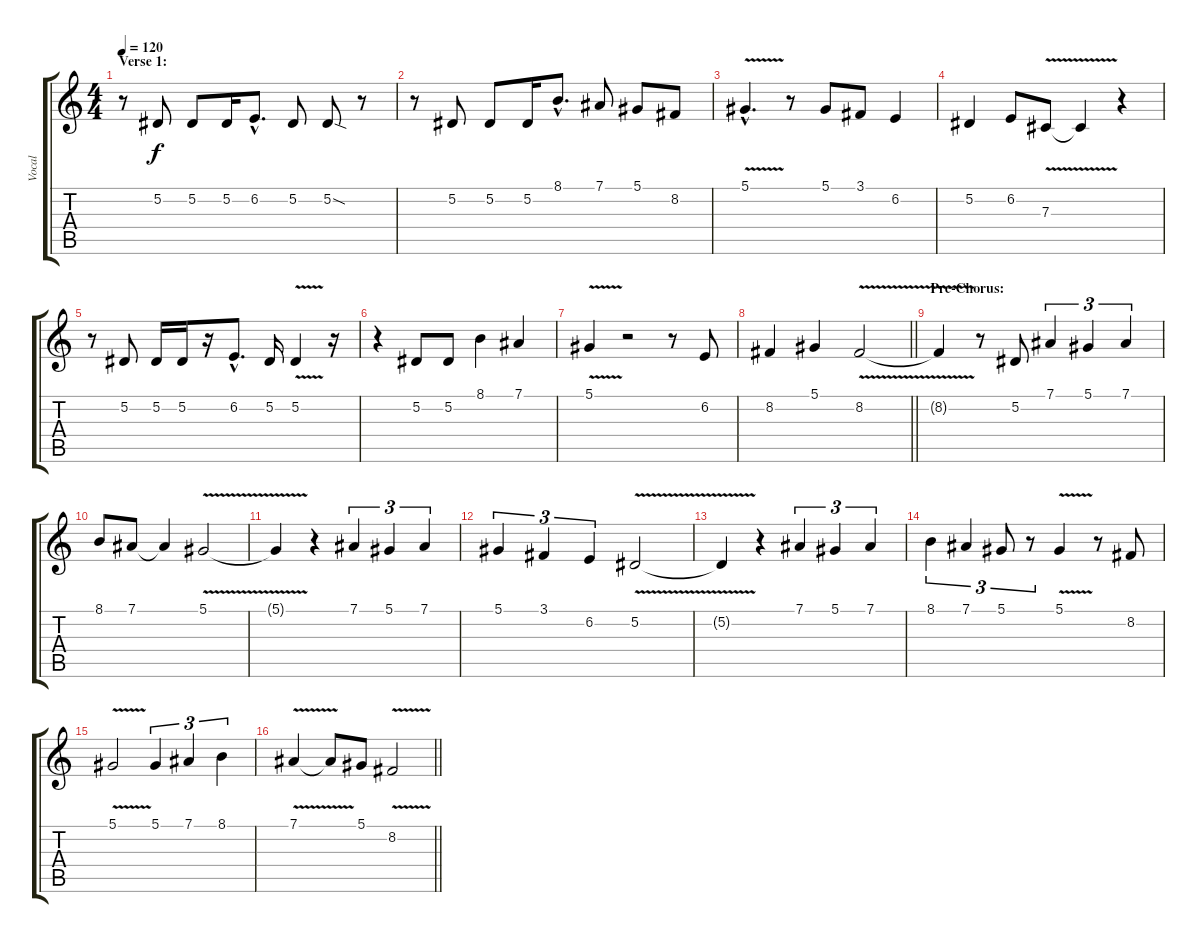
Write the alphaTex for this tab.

\track ("Vocal" "Vocal") {instrument oboe}
\staff {score tabs}
\tuning (Eb4 Bb3 Gb3 Db3 Ab2 Eb2) {hide}
\ts (4 4)
\section ("" "Verse 1:")
\tempo 120
\clef g2
\ks c
r.8{dy f} 5.2.8 5.2.8 5.2.16 6.2{hac}.8{d} 5.2.8 5.2{sod}.8 r.8 |
r.8 5.2.8 5.2.8 5.2.16 8.1{hac}.8{d} 7.1.8 5.1.8 8.2.8 |
5.1{v hac}.4{d} r.8 5.1.8 3.1.8 6.2.4 |
5.2.4 6.2.8 7.3{v}.8 7.3{t}.4 r.4 |
r.8 5.2.8 5.2.16 5.2.16 r.16 6.2{hac}.8{d} 5.2.16 5.2{v}.4 r.16 |
r.4 5.2.8 5.2.8 8.1.4 7.1.4 |
5.1{v}.4 r.2 r.8 6.2.8 |
\barLineRight lightlight
8.2.4 5.1.4 8.2{v}.2 |
\section ("" "Pre-Chorus:")
8.2{t}.4 r.8 5.2.8 7.1.4{tu (3 2)} 5.1.4{tu (3 2)} 7.1.4{tu (3 2)} |
8.1.8 7.1.8 7.1{t}.4 5.1{v}.2 |
5.1{t}.4 r.4 7.1.4{tu (3 2)} 5.1.4{tu (3 2)} 7.1.4{tu (3 2)} |
5.1.4{tu (3 2)} 3.1.4{tu (3 2)} 6.2.4{tu (3 2)} 5.2{v}.2 |
5.2{t}.4 r.4 7.1.4{tu (3 2)} 5.1.4{tu (3 2)} 7.1.4{tu (3 2)} |
8.1.4{tu (3 2)} 7.1.4{tu (3 2)} 5.1.8{tu (3 2)} r.8{tu (3 2)} 5.1{v}.4 r.8 8.2.8 |
5.1{v}.2 5.1.4{tu (3 2)} 7.1.4{tu (3 2)} 8.1.4{tu (3 2)} |
\barLineRight lightlight
7.1{v}.4 7.1{t}.8 5.1.8 8.2{v}.2
